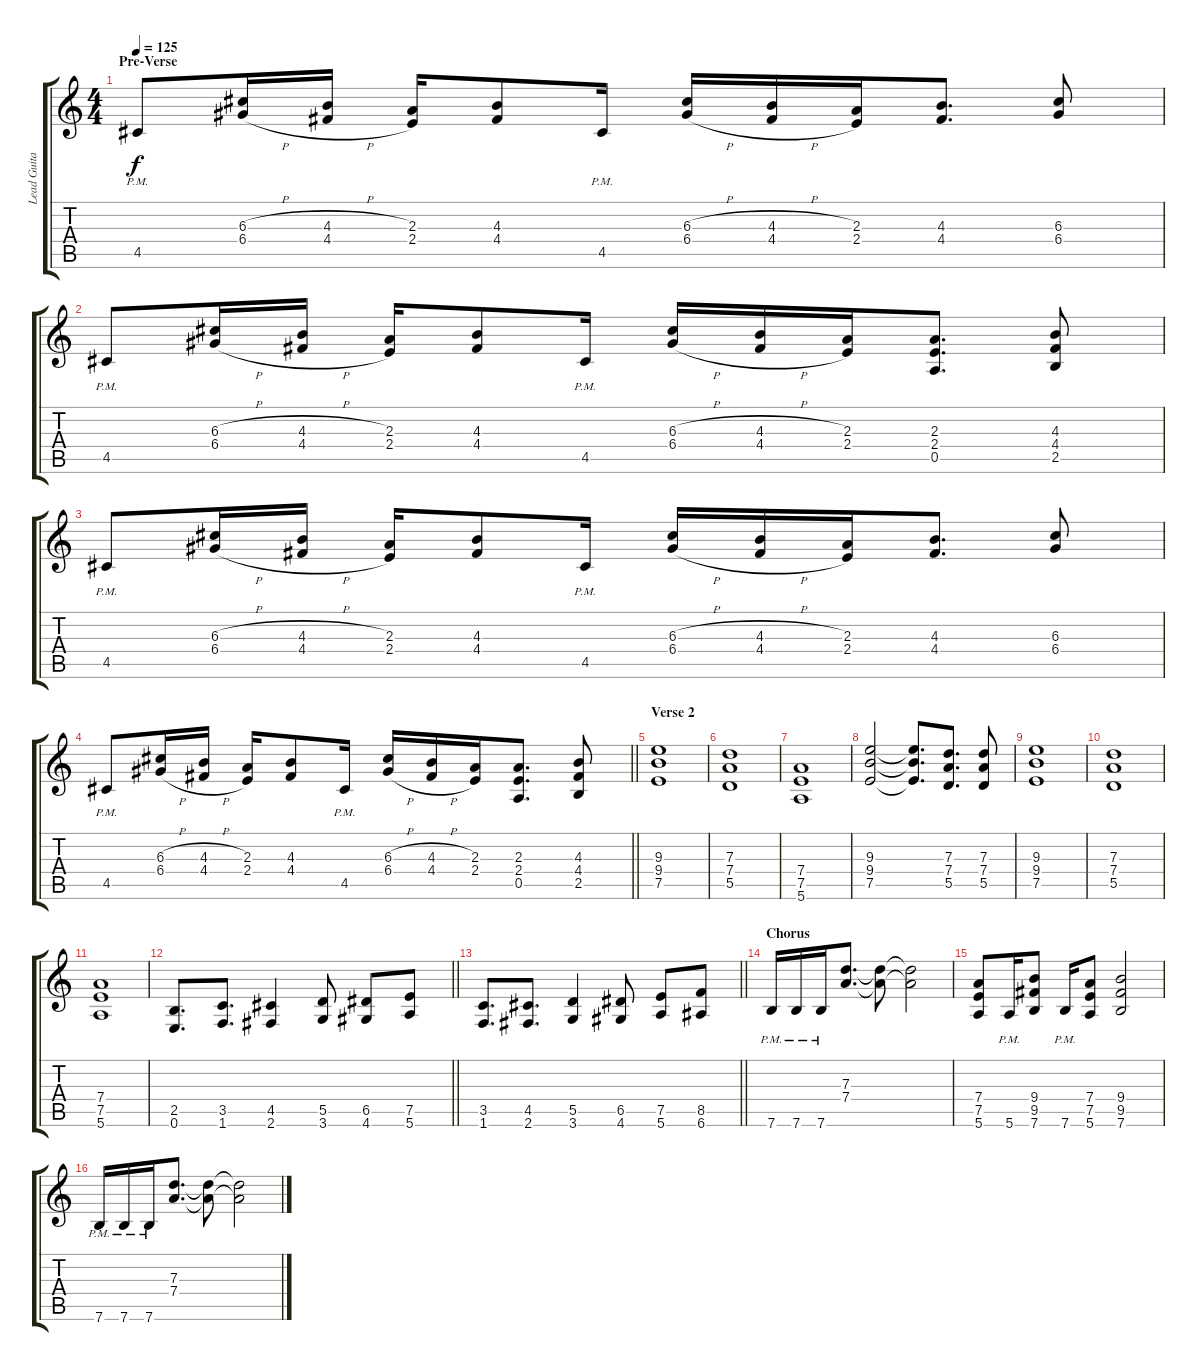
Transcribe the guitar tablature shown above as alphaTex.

\track ("Lead Guitar" "Lead Guita") {instrument distortionguitar}
\staff {score tabs}
\tuning (E4 B3 G3 D3 A2 E2) {hide}
\ts (4 4)
\section ("" "Pre-Verse")
\tempo 125
\clef g2
\ks c
4.5{pm}.8{dy f} (6.3{h} 6.4{h}).16 (4.3{h} 4.4{h}).16 (2.3 2.4).16 (4.3 4.4).8 4.5{pm}.16 (6.3{h} 6.4{h}).16 (4.3{h} 4.4{h}).16 (2.3 2.4).16 (4.3 4.4).8{d} (6.3 6.4).8 |
4.5{pm}.8 (6.3{h} 6.4{h}).16 (4.3{h} 4.4{h}).16 (2.3 2.4).16 (4.3 4.4).8 4.5{pm}.16 (6.3{h} 6.4{h}).16 (4.3{h} 4.4{h}).16 (2.3 2.4).16 (2.3 2.4 0.5).8{d} (4.3 4.4 2.5).8 |
4.5{pm}.8 (6.3{h} 6.4{h}).16 (4.3{h} 4.4{h}).16 (2.3 2.4).16 (4.3 4.4).8 4.5{pm}.16 (6.3{h} 6.4{h}).16 (4.3{h} 4.4{h}).16 (2.3 2.4).16 (4.3 4.4).8{d} (6.3 6.4).8 |
\barLineRight lightlight
4.5{pm}.8 (6.3{h} 6.4{h}).16 (4.3{h} 4.4{h}).16 (2.3 2.4).16 (4.3 4.4).8 4.5{pm}.16 (6.3{h} 6.4{h}).16 (4.3{h} 4.4{h}).16 (2.3 2.4).16 (2.3 2.4 0.5).8{d} (4.3 4.4 2.5).8 |
\section ("" "Verse 2")
(9.3 9.4 7.5).1 |
(7.3 7.4 5.5).1 |
(7.4 7.5 5.6).1 |
(9.3 9.4 7.5).2 (9.3{t} 9.4{t} 7.5{t}).8{d} (7.3 7.4 5.5).8{d} (7.3 7.4 5.5).8 |
(9.3 9.4 7.5).1 |
(7.3 7.4 5.5).1 |
(7.4 7.5 5.6).1 |
\barLineRight lightlight
(2.5 0.6).8{d} (3.5 1.6).8{d} (4.5 2.6).4 (5.5 3.6).8 (6.5 4.6).8 (7.5 5.6).8 |
\barLineRight lightlight
(3.5 1.6).8{d} (4.5 2.6).8{d} (5.5 3.6).4 (6.5 4.6).8 (7.5 5.6).8 (8.5 6.6).8 |
\section ("" "Chorus")
7.6{pm}.16 7.6{pm}.16 7.6{pm}.16 (7.3 7.4).8{d} (7.3{t} 7.4{t}).8 (7.3{t} 7.4{t}).2 |
(7.4 7.5 5.6).8 5.6{pm}.16 (9.4 9.5 7.6).8 7.6{pm}.16 (7.4 7.5 5.6).8 (9.4 9.5 7.6).2 |
7.6{pm}.16 7.6{pm}.16 7.6{pm}.16 (7.3 7.4).8{d} (7.3{t} 7.4{t}).8 (7.3{t} 7.4{t}).2
